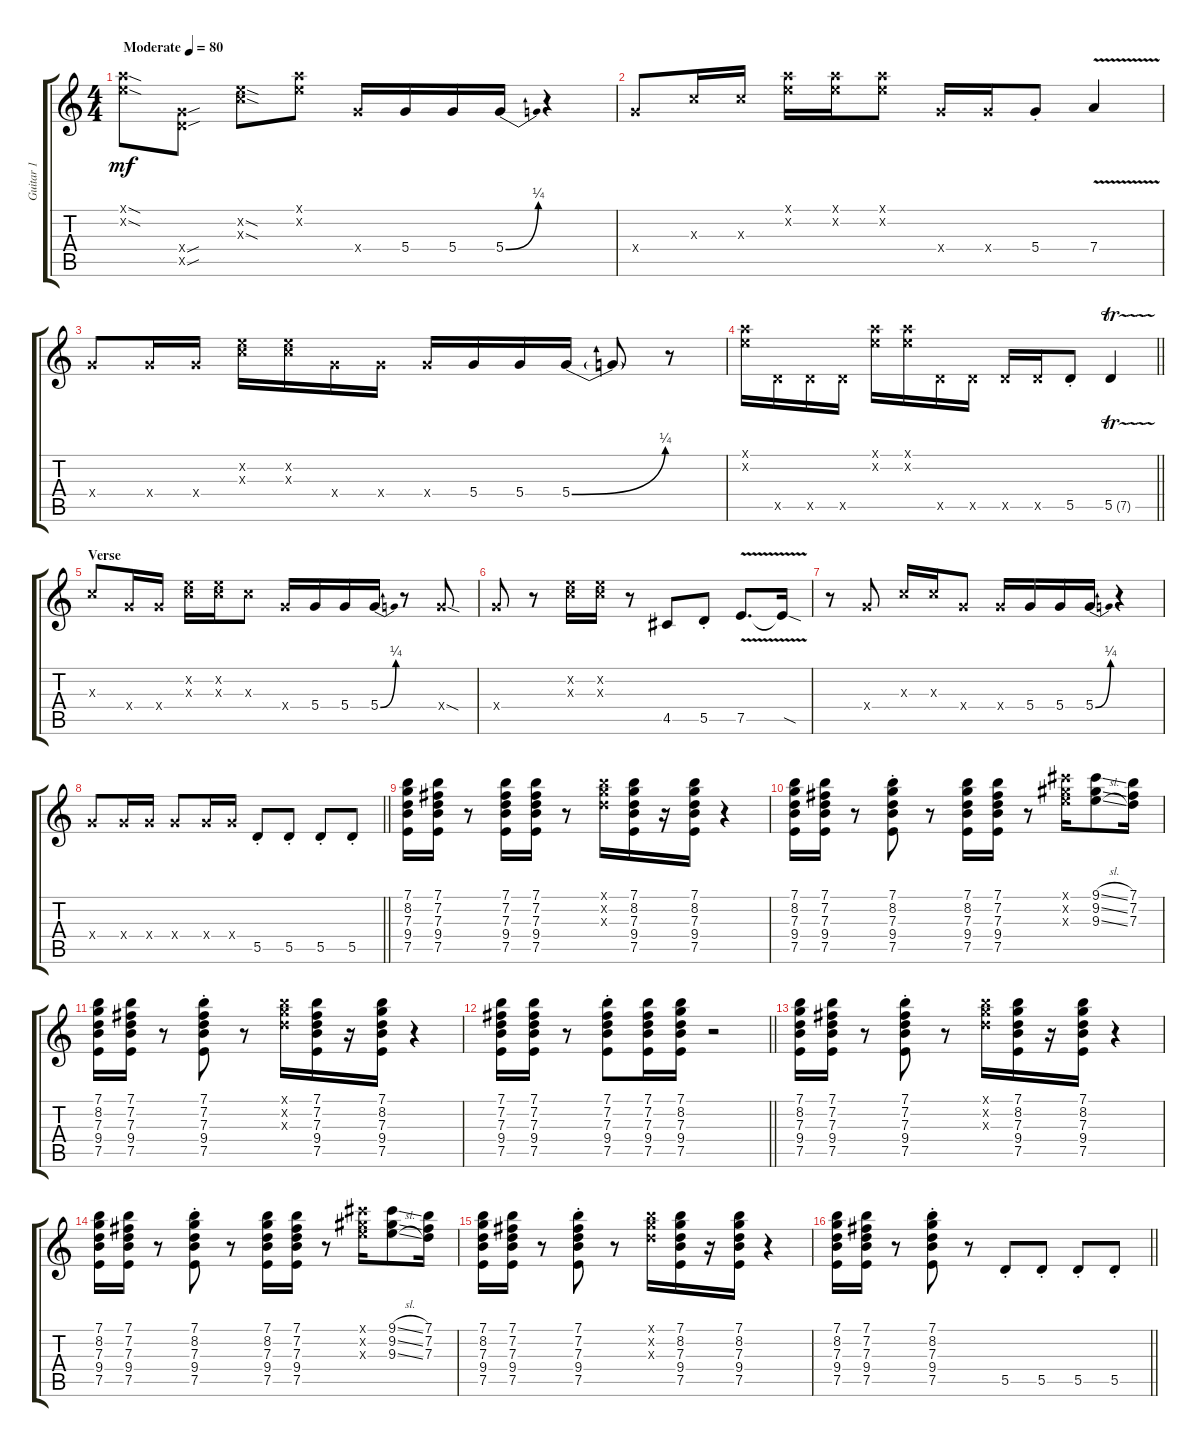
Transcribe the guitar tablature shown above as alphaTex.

\track ("Guitar 1" "Guitar 1") {instrument electricguitarclean}
\staff {score tabs}
\tuning (E4 B3 G3 D3 A2 E2) {hide}
\ts (4 4)
\tempo (80 "Moderate")
\clef g2
\ks c
(5.1{sod x} 5.2{sod x}).8{dy mf instrument electricguitarclean} (5.4{sou x} 5.5{sou x}).8 (5.2{sod x} 5.3{sod x}).8 (5.1{x} 5.2{x}).8 5.4{x}.16 5.4.16 5.4.16 5.4{be (bend 0 0 60 1)}.16 r.4 |
5.4{x}.8 5.3{x}.16 5.3{x}.16 (5.1{x} 5.2{x}).16 (5.1{x} 5.2{x}).16 (5.1{x} 5.2{x}).8 5.4{x}.16 5.4{x}.16 5.4{st}.8 7.4{v}.4 |
5.4{x}.8 5.4{x}.16 5.4{x}.16 (5.2{x} 5.3{x}).16 (5.2{x} 5.3{x}).16 5.4{x}.16 5.4{x}.16 5.4{x}.16 5.4.16 5.4.16 5.4{be (bend 0 0 60 1)}.16 5.4{t}.8 r.8 |
\barLineRight lightlight
(5.1{x} 5.2{x}).16 5.5{x}.16 5.5{x}.16 5.5{x}.16 (5.1{x} 5.2{x}).16 (5.1{x} 5.2{x}).16 5.5{x}.16 5.5{x}.16 5.5{x}.16 5.5{x}.16 5.5{st}.8 5.5{tr (7 32)}.4 |
\section ("" "Verse")
5.3{x}.8 5.4{x}.16 5.4{x}.16 (5.2{x} 5.3{x}).16 (5.2{x} 5.3{x}).16 5.3{x}.8 5.4{x}.16 5.4.16 5.4.16 5.4{be (bend 0 0 60 1)}.16 r.8 5.4{sod x}.8 |
5.4{x}.8 r.8 (5.2{x} 5.3{x}).16 (5.2{x} 5.3{x}).16 r.8 4.5.8 5.5{st}.8 7.5{v}.8{d} 7.5{sod t}.16 |
r.8 5.4{x}.8 5.3{x}.16 5.3{x}.16 5.4{x}.8 5.4{x}.16 5.4.16 5.4.16 5.4{be (bend 0 0 60 1)}.16 r.4 |
\barLineRight lightlight
5.4{x}.8 5.4{x}.16 5.4{x}.16 5.4{x}.8 5.4{x}.16 5.4{x}.16 5.5{st}.8 5.5{st}.8 5.5{st}.8 5.5{st}.8 |
(7.1 8.2 7.3 9.4 7.5).16 (7.1 7.2 7.3 9.4 7.5).16 r.8 (7.1 7.2 7.3 9.4 7.5).16 (7.1 7.2 7.3 9.4 7.5).16 r.8 (7.1{x} 8.2{x} 7.3{x}).16 (7.1 8.2 7.3 9.4 7.5).16 r.16 (7.1 8.2 7.3 9.4 7.5).16 r.4 |
(7.1 8.2 7.3 9.4 7.5).16 (7.1 7.2 7.3 9.4 7.5).16 r.8 (7.1{st} 8.2{st} 7.3{st} 9.4{st} 7.5{st}).8 r.8 (7.1 8.2 7.3 9.4 7.5).16 (7.1 7.2 7.3 9.4 7.5).16 r.8 (9.1{x} 9.2{x} 9.3{x}).16 (9.1{sl} 9.2{sl} 9.3{sl}).8 (7.1 7.2 7.3).16 |
(7.1 8.2 7.3 9.4 7.5).16 (7.1 7.2 7.3 9.4 7.5).16 r.8 (7.1{st} 7.2{st} 7.3{st} 9.4{st} 7.5{st}).8 r.8 (7.1{x} 8.2{x} 7.3{x}).16 (7.1 7.2 7.3 9.4 7.5).16 r.16 (7.1 8.2 7.3 9.4 7.5).16 r.4 |
\barLineRight lightlight
(7.1 7.2 7.3 9.4 7.5).16 (7.1 7.2 7.3 9.4 7.5).16 r.8 (7.1{st} 7.2{st} 7.3{st} 9.4{st} 7.5{st}).8 (7.1 7.2 7.3 9.4 7.5).16 (7.1 8.2 7.3 9.4 7.5).16 r.2 |
(7.1 8.2 7.3 9.4 7.5).16 (7.1 7.2 7.3 9.4 7.5).16 r.8 (7.1{st} 7.2{st} 7.3{st} 9.4{st} 7.5{st}).8 r.8 (7.1{x} 8.2{x} 7.3{x}).16 (7.1 8.2 7.3 9.4 7.5).16 r.16 (7.1 8.2 7.3 9.4 7.5).16 r.4 |
(7.1 8.2 7.3 9.4 7.5).16 (7.1 7.2 7.3 9.4 7.5).16 r.8 (7.1{st} 8.2{st} 7.3{st} 9.4{st} 7.5{st}).8 r.8 (7.1 8.2 7.3 9.4 7.5).16 (7.1 7.2 7.3 9.4 7.5).16 r.8 (9.1{x} 9.2{x} 9.3{x}).16 (9.1{sl} 9.2{sl} 9.3{sl}).8 (7.1 7.2 7.3).16 |
(7.1 8.2 7.3 9.4 7.5).16 (7.1 7.2 7.3 9.4 7.5).16 r.8 (7.1{st} 7.2{st} 7.3{st} 9.4{st} 7.5{st}).8 r.8 (7.1{x} 8.2{x} 7.3{x}).16 (7.1 8.2 7.3 9.4 7.5).16 r.16 (7.1 8.2 7.3 9.4 7.5).16 r.4 |
\barLineRight lightlight
(7.1 8.2 7.3 9.4 7.5).16 (7.1 7.2 7.3 9.4 7.5).16 r.8 (7.1{st} 8.2{st} 7.3{st} 9.4{st} 7.5{st}).8 r.8 5.5{st}.8 5.5{st}.8 5.5{st}.8 5.5{st}.8
